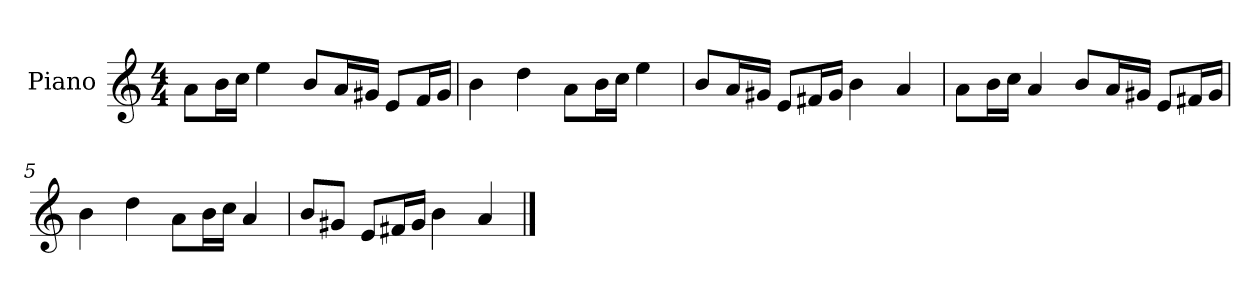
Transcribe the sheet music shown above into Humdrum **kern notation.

**kern
*part1
*staff1
*I"Piano
*I'P-no
*clefG2
*k[]
*M4/4
*MM90
=1
8a\L
16b\L
16cc\JJ
4ee\
8b/L
16a/L
16g#X/JJ
8e/L
16f/L
16g#/JJ
=2
4b\
4dd\
8a\L
16b\L
16cc\JJ
4ee\
=3
8b/L
16a/L
16g#X/JJ
8e/L
16f#X/L
16g#/JJ
4b\
4a/
=4
8a\L
16b\L
16cc\JJ
4a/
8b/L
16a/L
16g#X/JJ
8e/L
16f#X/L
16g#/JJ
!!LO:LB:g=z
=5
4b\
4dd\
8a\L
16b\L
16cc\JJ
4a/
=6
8b/L
8g#X/J
8e/L
16f#X/L
16g#/JJ
4b\
4a/
==
*-
